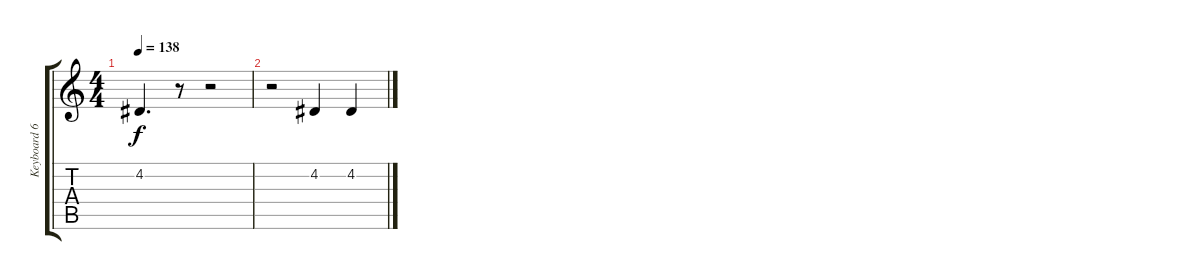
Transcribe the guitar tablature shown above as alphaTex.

\track ("Keyboard 6" "Keyboard 6") {instrument lead8bassandlead}
\staff {score tabs}
\tuning (E4 B3 G3 D3 A2 E2) {hide}
\ts (4 4)
\tempo 138
\clef g2
\ks c
4.2.4{d dy f} r.8 r.2 |
r.2 4.2.4 4.2.4
